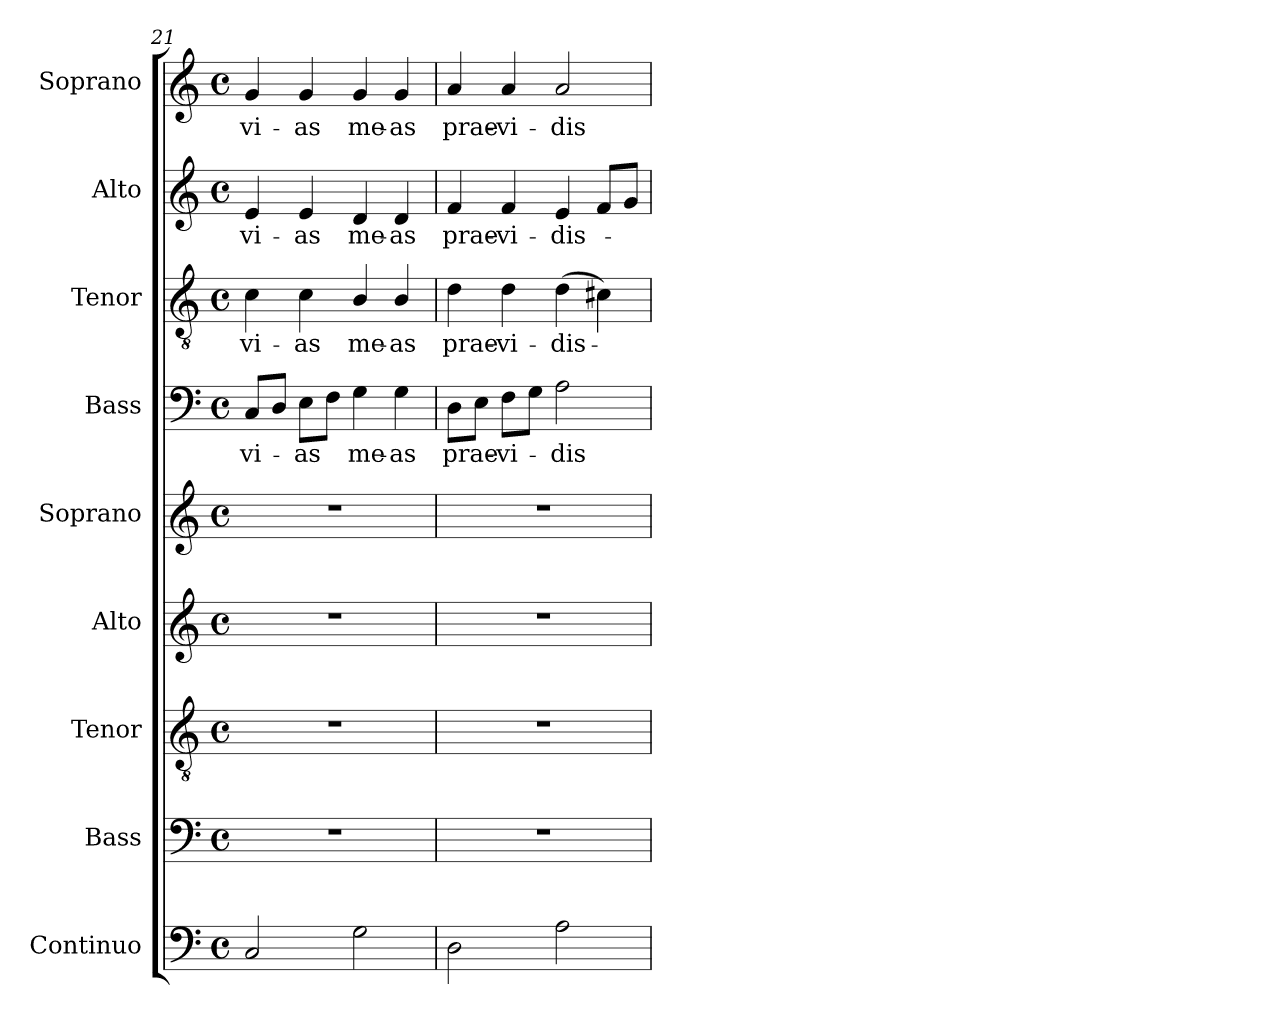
**kern	**kern	**kern	**kern	**kern	**kern	**text	**kern	**text	**kern	**text	**kern	**text
*part9	*part8	*part7	*part6	*part5	*part4	*part4	*part3	*part3	*part2	*part2	*part1	*part1
*staff9	*staff8	*staff7	*staff6	*staff5	*staff4	*staff4	*staff3	*staff3	*staff2	*staff2	*staff1	*staff1
*I"Continuo	*I"Bass	*I"Tenor	*I"Alto	*I"Soprano	*I"Bass	*	*I"Tenor	*	*I"Alto	*	*I"Soprano	*
*I'Cont.	*I'B.	*I'T.	*I'A.	*I'S.	*I'B.	*	*I'T.	*	*I'A.	*	*I'S.	*
*clefF4	*clefF4	*clefGv2	*clefG2	*clefG2	*clefF4	*	*clefGv2	*	*clefG2	*	*clefG2	*
*	*	*ITrd7c12	*	*	*	*	*ITrd7c12	*	*	*	*	*
*k[]	*k[]	*k[]	*k[]	*k[]	*k[]	*	*k[]	*	*k[]	*	*k[]	*
*C:	*C:	*C:	*C:	*C:	*C:	*	*C:	*	*C:	*	*C:	*
*M4/4	*M4/4	*M4/4	*M4/4	*M4/4	*M4/4	*	*M4/4	*	*M4/4	*	*M4/4	*
*met(c)	*met(c)	*met(c)	*met(c)	*met(c)	*met(c)	*	*met(c)	*	*met(c)	*	*met(c)	*
=21	=21	=21	=21	=21	=21	=21	=21	=21	=21	=21	=21	=21
!	!	!	!	!	!	!LO:LY:b:color=#000000	!	!	!	!	!	!
!	!	!	!	!	!	!	!	!LO:LY:b:color=#000000	!	!	!	!
!	!	!	!	!	!	!	!	!	!	!LO:LY:b:color=#000000	!	!
!	!	!	!	!	!	!	!	!	!	!	!	!LO:LY:b:color=#000000
2Ci/	1r	1r	1r	1r	8Ci/L	vi-	4Ci\	vi-	4ei/	vi-	4gi/	vi-
.	.	.	.	.	8Di/J	.	.	.	.	.	.	.
!	!	!	!	!	!	!LO:LY:b:color=#000000	!	!	!	!	!	!
!	!	!	!	!	!	!	!	!LO:LY:b:color=#000000	!	!	!	!
!	!	!	!	!	!	!	!	!	!	!LO:LY:b:color=#000000	!	!
!	!	!	!	!	!	!	!	!	!	!	!	!LO:LY:b:color=#000000
.	.	.	.	.	8Ei\L	-as	4Ci\	-as	4ei/	-as	4gi/	-as
.	.	.	.	.	8Fi\J	.	.	.	.	.	.	.
!	!	!	!	!	!	!LO:LY:b:color=#000000	!	!	!	!	!	!
!	!	!	!	!	!	!	!	!LO:LY:b:color=#000000	!	!	!	!
!	!	!	!	!	!	!	!	!	!	!LO:LY:b:color=#000000	!	!
!	!	!	!	!	!	!	!	!	!	!	!	!LO:LY:b:color=#000000
2Gi\	.	.	.	.	4Gi\	me-	4BBi/	me-	4di/	me-	4gi/	me-
!	!	!	!	!	!	!LO:LY:b:color=#000000	!	!	!	!	!	!
!	!	!	!	!	!	!	!	!LO:LY:b:color=#000000	!	!	!	!
!	!	!	!	!	!	!	!	!	!	!LO:LY:b:color=#000000	!	!
!	!	!	!	!	!	!	!	!	!	!	!	!LO:LY:b:color=#000000
.	.	.	.	.	4Gi\	-as	4BBi/	-as	4di/	-as	4gi/	-as
=22	=22	=22	=22	=22	=22	=22	=22	=22	=22	=22	=22	=22
!	!	!	!	!	!	!LO:LY:b:color=#000000	!	!	!	!	!	!
!	!	!	!	!	!	!	!	!LO:LY:b:color=#000000	!	!	!	!
!	!	!	!	!	!	!	!	!	!	!LO:LY:b:color=#000000	!	!
!	!	!	!	!	!	!	!	!	!	!	!	!LO:LY:b:color=#000000
2Di\	1r	1r	1r	1r	8Di\L	prae-	4Di\	prae-	4fi/	prae-	4ai/	prae-
.	.	.	.	.	8Ei\J	.	.	.	.	.	.	.
!	!	!	!	!	!	!LO:LY:b:color=#000000	!	!	!	!	!	!
!	!	!	!	!	!	!	!	!LO:LY:b:color=#000000	!	!	!	!
!	!	!	!	!	!	!	!	!	!	!LO:LY:b:color=#000000	!	!
!	!	!	!	!	!	!	!	!	!	!	!	!LO:LY:b:color=#000000
.	.	.	.	.	8Fi\L	-vi-	4Di\	-vi-	4fi/	-vi-	4ai/	-vi-
.	.	.	.	.	8Gi\J	.	.	.	.	.	.	.
!	!	!	!	!	!	!LO:LY:b:color=#000000	!	!	!	!	!	!
!	!	!	!	!	!	!	!	!LO:LY:b:color=#000000	!	!	!	!
!	!	!	!	!	!	!	!	!	!	!LO:LY:b:color=#000000	!	!
!	!	!	!	!	!	!	!	!	!	!	!	!LO:LY:b:color=#000000
2Ai\	.	.	.	.	2Ai\	-dis-	(4Di\	-dis-	4ei/	-dis-	2ai/	-dis-
.	.	.	.	.	.	.	4C#Xi\)	.	8fi/L	.	.	.
.	.	.	.	.	.	.	.	.	8gi/J	.	.	.
=	=	=	=	=	=	=	=	=	=	=	=	=
*-	*-	*-	*-	*-	*-	*-	*-	*-	*-	*-	*-	*-
